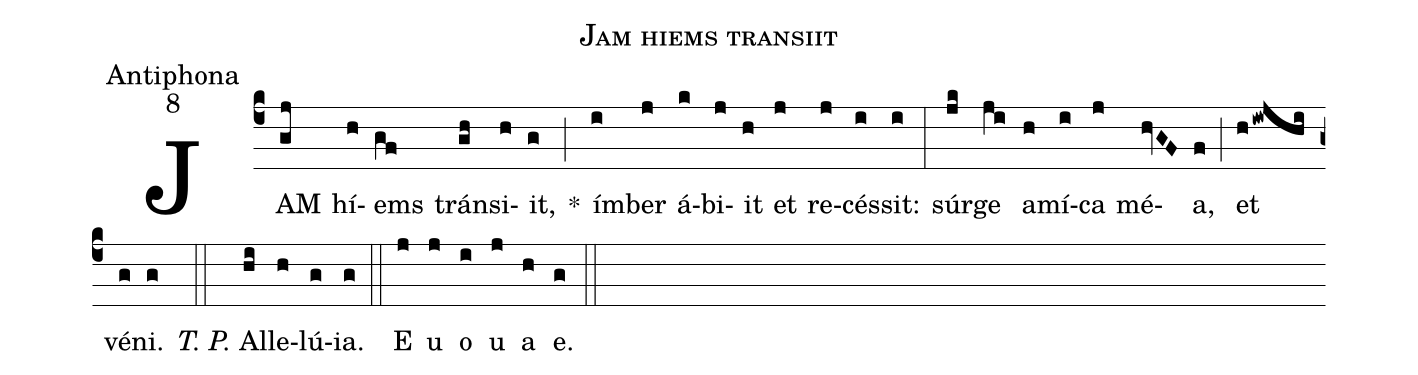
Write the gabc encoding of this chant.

name:Jam hiems transiit;
office-part:Antiphona;
mode:8;
%%
(c4)JAM(gj) hí(h)ems(gf) trán(gh)si(h)it,(g) *(;) ím(i)ber(j) á(k)bi(j)it(h) et(j) re(j)cés(i)sit:(i) (:) súr(jk)ge(ji) a(h)mí(i)ca(j) mé(hvGF)a,(f) (;) et(hiwjhi) vé(g)ni.(g) (::) <i>T. P.</i> Al(hi)le(h)lú(g)ia.(g) (::) E(j) u(j) o(i) u(j) a(h) e.(g) (::)
